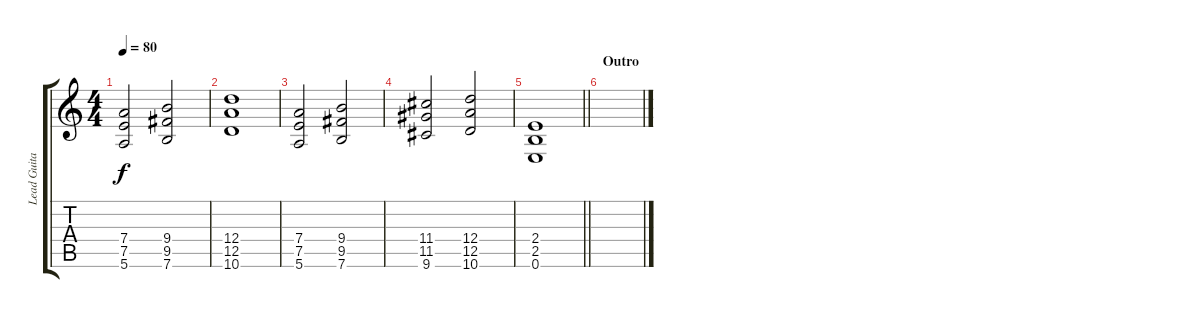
\track ("Lead Guitar" "Lead Guita") {instrument distortionguitar}
\staff {score tabs}
\tuning (E4 B3 G3 D3 A2 E2) {hide}
\ts (4 4)
\tempo 80
\clef g2
\ks c
(7.4 7.5 5.6).2{dy f} (9.4 9.5 7.6).2 |
(12.4 12.5 10.6).1 |
(7.4 7.5 5.6).2 (9.4 9.5 7.6).2 |
(11.4 11.5 9.6).2 (12.4 12.5 10.6).2 |
\barLineRight lightlight
(2.4 2.5 0.6).1 |
\section ("" "Outro")
